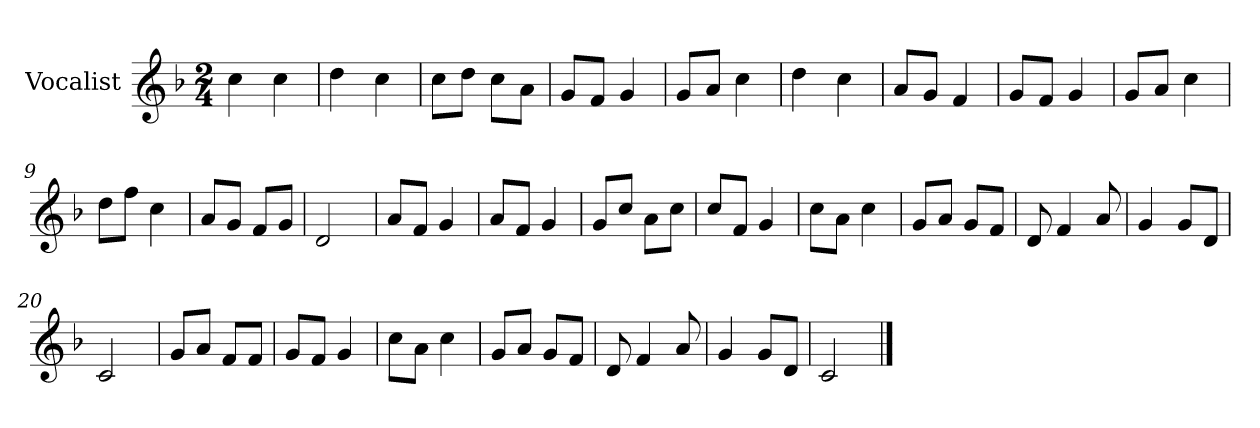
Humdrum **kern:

**kern
*part1
*staff1
*I"Vocalist
*k[b-]
*F:
*M2/4
=
4cc
4cc
=1
4dd
4cc
=2
8ccL
8ddJ
8ccL
8aJ
=3
8gL
8fJ
4g
=4
8gL
8aJ
4cc
=5
4dd
4cc
=6
8aL
8gJ
4f
=7
8gL
8fJ
4g
=8
8gL
8aJ
4cc
=9
8ddL
8ffJ
4cc
=10
8aL
8gJ
8fL
8gJ
=11
2d
=12
8aL
8fJ
4g
=13
8aL
8fJ
4g
=14
8gL
8ccJ
8aL
8ccJ
=15
8ccL
8fJ
4g
=16
8ccL
8aJ
4cc
=17
8gL
8aJ
8gL
8fJ
=18
8d
4f
8a
=19
4g
8gL
8dJ
=20
2c
=21
8gL
8aJ
8fL
8fJ
=22
8gL
8fJ
4g
=23
8ccL
8aJ
4cc
=24
8gL
8aJ
8gL
8fJ
=25
8d
4f
8a
=26
4g
8gL
8dJ
=27
2c
==
*-
